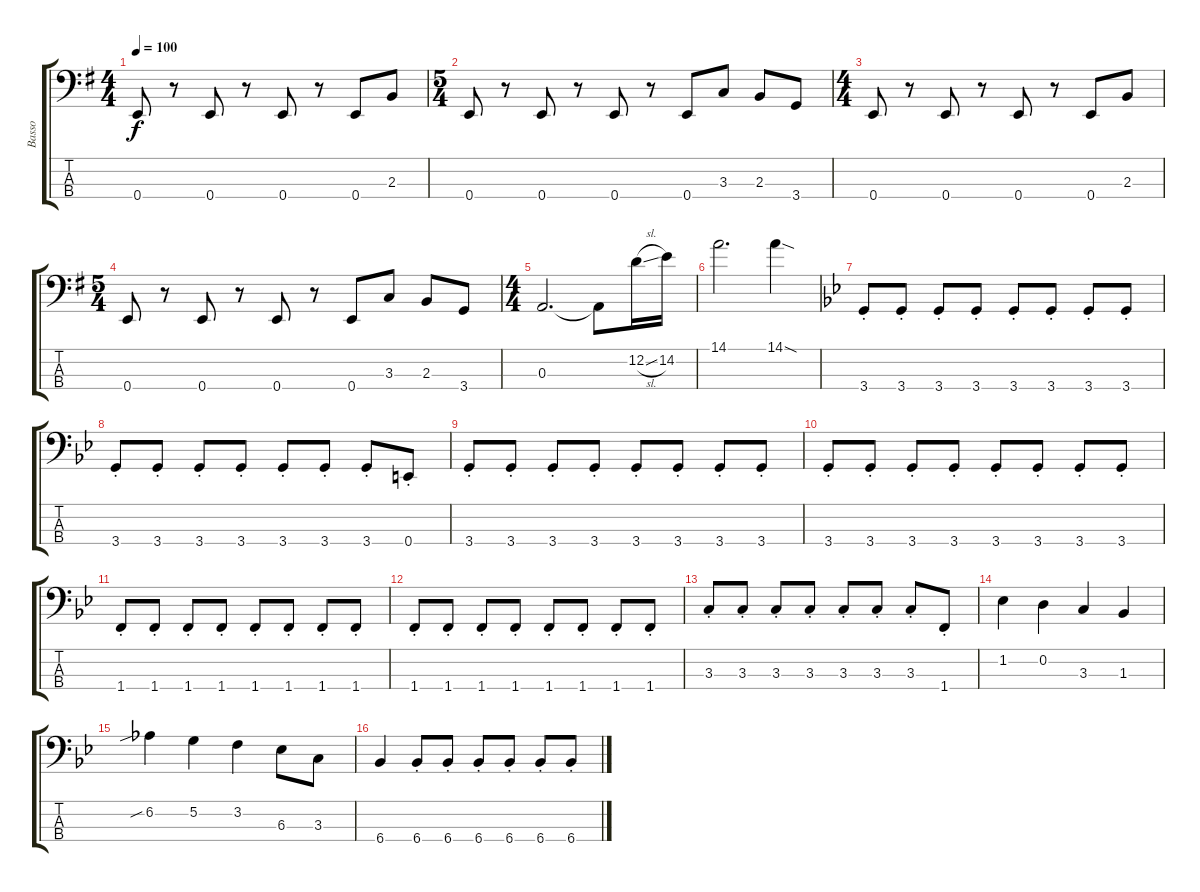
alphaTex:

\track ("Basso" "Basso") {instrument electricbasspick}
\staff {score tabs}
\tuning (G2 D2 A1 E1) {hide}
\ts (4 4)
\tempo 100
\clef f4
\ks g
0.4.8{dy f} r.8 0.4.8 r.8 0.4.8 r.8 0.4.8 2.3.8 |
\ts (5 4)
0.4.8 r.8 0.4.8 r.8 0.4.8 r.8 0.4.8 3.3.8 2.3.8 3.4.8 |
\ts (4 4)
0.4.8 r.8 0.4.8 r.8 0.4.8 r.8 0.4.8 2.3.8 |
\ts (5 4)
0.4.8 r.8 0.4.8 r.8 0.4.8 r.8 0.4.8 3.3.8 2.3.8 3.4.8 |
\ts (4 4)
0.3.2{d} 0.3{t}.8 12.2{sl}.16 14.2.16 |
14.1.2{d} 14.1{sod}.4 |
\ks gminor
3.4{st}.8 3.4{st}.8 3.4{st}.8 3.4{st}.8 3.4{st}.8 3.4{st}.8 3.4{st}.8 3.4{st}.8 |
3.4{st}.8 3.4{st}.8 3.4{st}.8 3.4{st}.8 3.4{st}.8 3.4{st}.8 3.4{st}.8 0.4{st}.8 |
3.4{st}.8 3.4{st}.8 3.4{st}.8 3.4{st}.8 3.4{st}.8 3.4{st}.8 3.4{st}.8 3.4{st}.8 |
3.4{st}.8 3.4{st}.8 3.4{st}.8 3.4{st}.8 3.4{st}.8 3.4{st}.8 3.4{st}.8 3.4{st}.8 |
1.4{st}.8 1.4{st}.8 1.4{st}.8 1.4{st}.8 1.4{st}.8 1.4{st}.8 1.4{st}.8 1.4{st}.8 |
1.4{st}.8 1.4{st}.8 1.4{st}.8 1.4{st}.8 1.4{st}.8 1.4{st}.8 1.4{st}.8 1.4{st}.8 |
3.3{st}.8 3.3{st}.8 3.3{st}.8 3.3{st}.8 3.3{st}.8 3.3{st}.8 3.3{st}.8 1.4{st}.8 |
1.2.4 0.2.4 3.3.4 1.3.4 |
6.2{sib}.4 5.2.4 3.2.4 6.3.8 3.3.8 |
6.4.4 6.4{st}.8 6.4{st}.8 6.4{st}.8 6.4{st}.8 6.4{st}.8 6.4{st}.8
